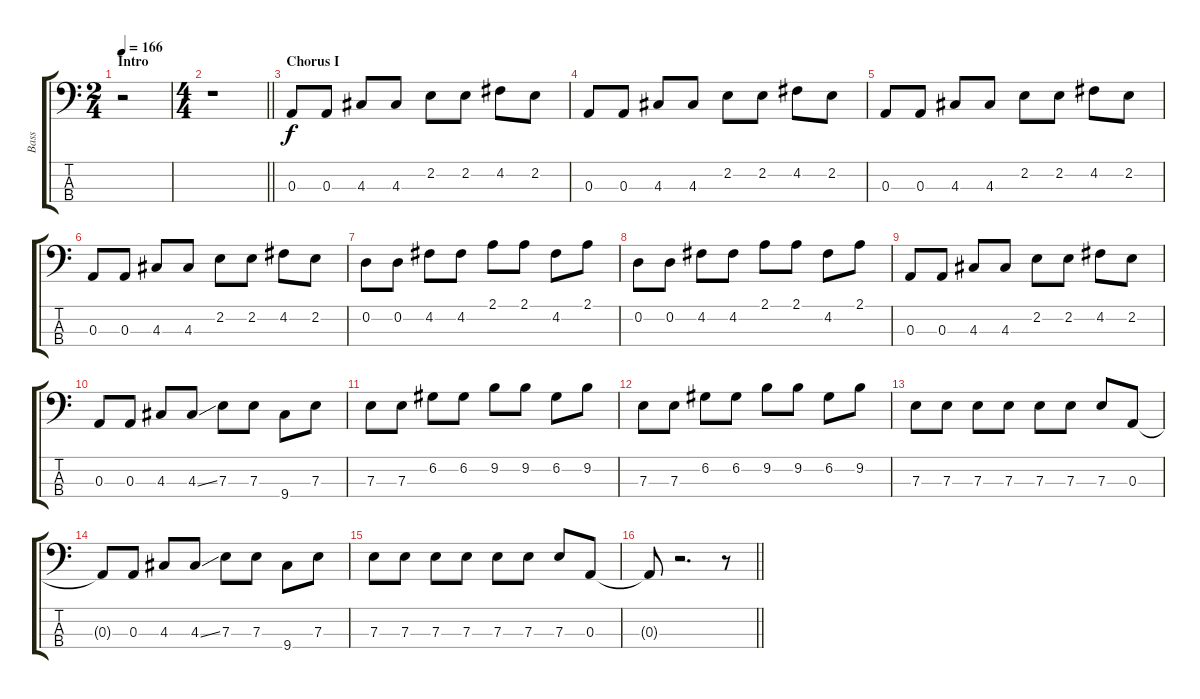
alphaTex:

\track ("Bass" "Bass") {instrument electricbassfinger}
\staff {score tabs}
\tuning (G2 D2 A1 E1) {hide}
\ts (2 4)
\section ("" "Intro")
\tempo 166
\clef f4
\ks c
r.2{dy f instrument electricbassfinger} |
\ts (4 4)
\barLineRight lightlight
r.1 |
\section ("" "Chorus I")
0.3.8 0.3.8 4.3.8 4.3.8 2.2.8 2.2.8 4.2.8 2.2.8 |
0.3.8 0.3.8 4.3.8 4.3.8 2.2.8 2.2.8 4.2.8 2.2.8 |
0.3.8 0.3.8 4.3.8 4.3.8 2.2.8 2.2.8 4.2.8 2.2.8 |
0.3.8 0.3.8 4.3.8 4.3.8 2.2.8 2.2.8 4.2.8 2.2.8 |
0.2.8 0.2.8 4.2.8 4.2.8 2.1.8 2.1.8 4.2.8 2.1.8 |
0.2.8 0.2.8 4.2.8 4.2.8 2.1.8 2.1.8 4.2.8 2.1.8 |
0.3.8 0.3.8 4.3.8 4.3.8 2.2.8 2.2.8 4.2.8 2.2.8 |
0.3.8 0.3.8 4.3.8 4.3{ss}.8 7.3.8 7.3.8 9.4.8 7.3.8 |
7.3.8 7.3.8 6.2.8 6.2.8 9.2.8 9.2.8 6.2.8 9.2.8 |
7.3.8 7.3.8 6.2.8 6.2.8 9.2.8 9.2.8 6.2.8 9.2.8 |
7.3.8 7.3.8 7.3.8 7.3.8 7.3.8 7.3.8 7.3.8 0.3.8 |
0.3{t}.8 0.3.8 4.3.8 4.3{ss}.8 7.3.8 7.3.8 9.4.8 7.3.8 |
7.3.8 7.3.8 7.3.8 7.3.8 7.3.8 7.3.8 7.3.8 0.3.8 |
\barLineRight lightlight
0.3{t}.8 r.2{d} r.8
